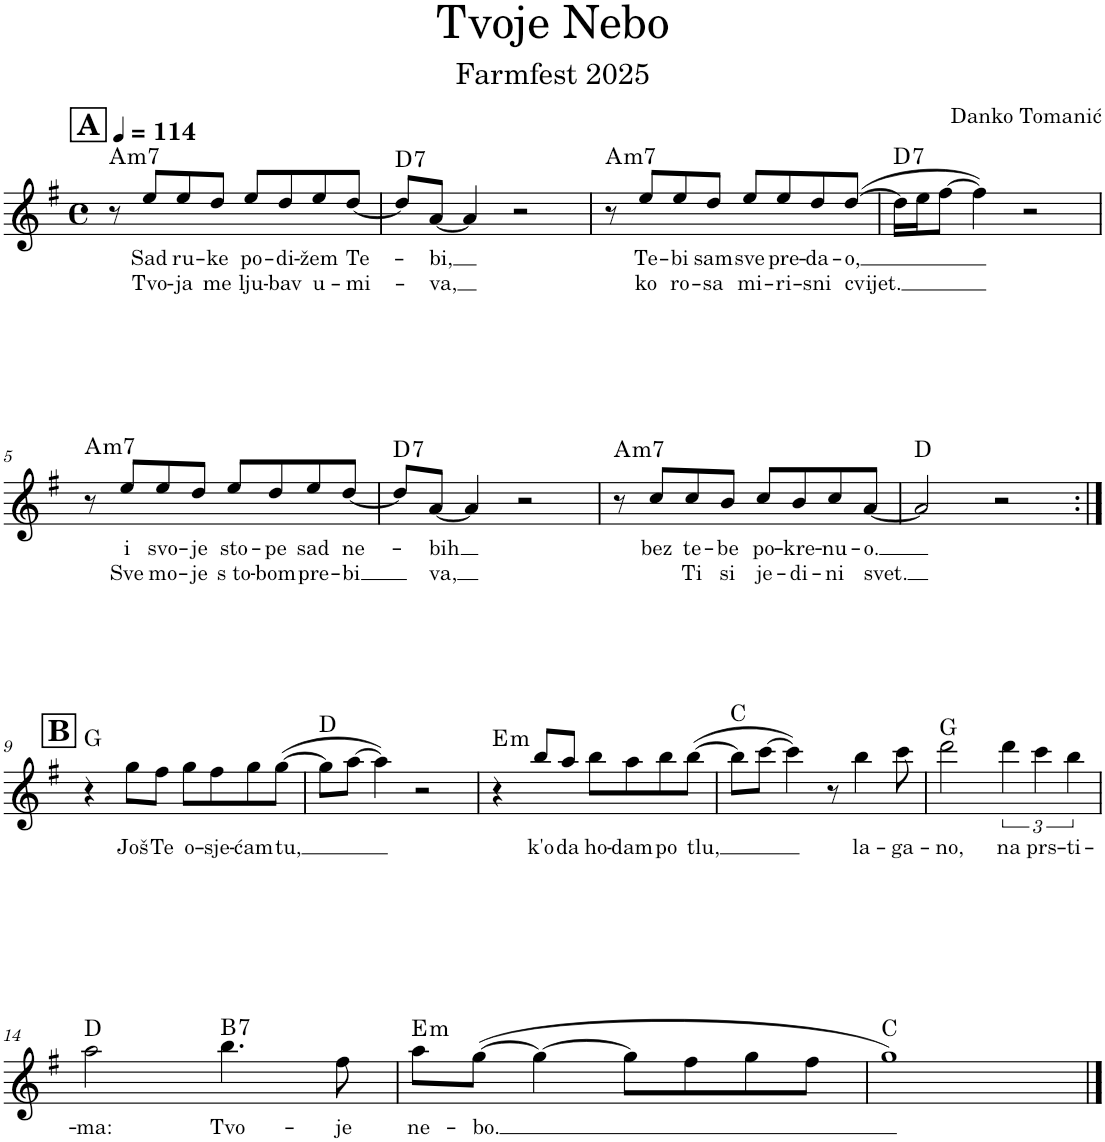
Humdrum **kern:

**kern	**text	**text	**harte
*part1	*part1	*part1	*part1
*staff1	*staff1	*staff1	*
*I"Voice	*	*	*
*I'Vo.	*	*	*
*clefG2	*	*	*
*k[f#]	*	*	*
*M4/4	*	*	*
*met(c)	*	*	*
*MM114	*	*	*
!!LO:REH:place=s1:a:B:cj:fs=14:t=A
=1	=1	=1	=1
!	!	!	!LO:H:kt=m7
8r	.	.	A:min7
!	!LO:LY:b	!LO:LY:b	!
8ee/L	Sad	Tvo-	.
!	!LO:LY:b	!LO:LY:b	!
8ee/	ru-	-ja	.
!	!LO:LY:b	!LO:LY:b	!
8dd/J	-ke	me	.
!	!LO:LY:b	!LO:LY:b	!
8ee/L	po-	lju-	.
!	!LO:LY:b	!LO:LY:b	!
8dd/	-di-	-bav	.
!	!LO:LY:b	!LO:LY:b	!
8ee/	-žem	u-	.
!	!LO:LY:b	!LO:LY:b	!
[8dd/J	Te-	-mi-	.
=2	=2	=2	=2
!	!	!	!LO:H:kt=7
8dd/L]	.	.	D:7
!	!LO:LY:b	!LO:LY:b	!
[8a/J	-bi,	-va,	.
4a/]	.	.	.
2r	.	.	.
=3	=3	=3	=3
!	!	!	!LO:H:kt=m7
8r	.	.	A:min7
!	!LO:LY:b	!LO:LY:b	!
8ee/L	Te-	ko	.
!	!LO:LY:b	!LO:LY:b	!
8ee/	-bi	ro-	.
!	!LO:LY:b	!LO:LY:b	!
8dd/J	sam	-sa	.
!	!LO:LY:b	!LO:LY:b	!
8ee/L	sve	mi-	.
!	!LO:LY:b	!LO:LY:b	!
8ee/	pre-	-ri-	.
!	!LO:LY:b	!LO:LY:b	!
8dd/	-da-	-sni	.
!	!LO:LY:b	!LO:LY:b	!
([8dd/J	-o,	cvijet.	.
=4	=4	=4	=4
!	!	!	!LO:H:kt=7
16dd\LL]	.	.	D:7
16ee\J	.	.	.
[8ff#\J	.	.	.
4ff#\])	.	.	.
2r	.	.	.
!!LO:LB:g=z
=5	=5	=5	=5
!	!	!	!LO:H:kt=m7
8r	.	.	A:min7
!	!LO:LY:b	!LO:LY:b	!
8ee/L	i	Sve	.
!	!LO:LY:b	!LO:LY:b	!
8ee/	svo-	mo-	.
!	!LO:LY:b	!LO:LY:b	!
8dd/J	-je	-je	.
!	!LO:LY:b	!LO:LY:b	!
8ee/L	sto-	s to-	.
!	!LO:LY:b	!LO:LY:b	!
8dd/	-pe	-bom	.
!	!LO:LY:b	!LO:LY:b	!
8ee/	sad	pre-	.
!	!LO:LY:b	!LO:LY:b	!
[8dd/J	ne-	-bi	.
=6	=6	=6	=6
!	!	!	!LO:H:kt=7
8dd/L]	.	.	D:7
!	!LO:LY:b	!LO:LY:b	!
[8a/J	-bih	va,	.
4a/]	.	.	.
2r	.	.	.
=7	=7	=7	=7
!	!	!	!LO:H:kt=m7
8r	.	.	A:min7
!	!LO:LY:b	!	!
8cc/L	bez	.	.
!	!LO:LY:b	!LO:LY:b	!
8cc/	te-	Ti	.
!	!LO:LY:b	!LO:LY:b	!
8b/J	-be	si	.
!	!LO:LY:b	!LO:LY:b	!
8cc/L	po-	je-	.
!	!LO:LY:b	!LO:LY:b	!
8b/	-kre-	-di-	.
!	!LO:LY:b	!LO:LY:b	!
8cc/	-nu-	-ni	.
!	!LO:LY:b	!LO:LY:b	!
[8a/J	-o.	svet.	.
=8	=8	=8	=8
2a/]	.	.	D:maj
2r	.	.	.
!!LO:LB:g=z
!!LO:REH:place=s1:a:B:cj:fs=14:t=B
=9:|!	=9:|!	=9:|!	=9:|!
4r	.	.	G:maj
!	!LO:LY:b	!	!
8gg\L	Još	.	.
!	!LO:LY:b	!	!
8ff#\J	Te	.	.
!	!LO:LY:b	!	!
8gg\L	o-	.	.
!	!LO:LY:b	!	!
8ff#\	-sje-	.	.
!	!LO:LY:b	!	!
8gg\	-ćam	.	.
!	!LO:LY:b	!	!
([8gg\J	tu,	.	.
=10	=10	=10	=10
8gg\L]	.	.	D:maj
[8aa\J	.	.	.
4aa\])	.	.	.
2r	.	.	.
=11	=11	=11	=11
!	!	!	!LO:H:kt=m
4r	.	.	E:min
!	!LO:LY:b	!	!
8bb/L	k'o	.	.
!	!LO:LY:b	!	!
8aa/J	da	.	.
!	!LO:LY:b	!	!
8bb\L	ho-	.	.
!	!LO:LY:b	!	!
8aa\	-dam	.	.
!	!LO:LY:b	!	!
8bb\	po	.	.
!	!LO:LY:b	!	!
([8bb\J	tlu,	.	.
=12	=12	=12	=12
8bb\L]	.	.	C:maj
[8ccc\J	.	.	.
4ccc\])	.	.	.
8r	.	.	.
!	!LO:LY:b	!	!
4bb\	la-	.	.
!	!LO:LY:b	!	!
8ccc\	-ga-	.	.
=13	=13	=13	=13
!	!LO:LY:b	!	!
2ddd\	-no,	.	G:maj
!	!LO:LY:b	!	!
6ddd\	na	.	.
!	!LO:LY:b	!	!
6ccc\	prs-	.	.
!	!LO:LY:b	!	!
6bb\	-ti-	.	.
!!LO:LB:g=z
=14	=14	=14	=14
!	!LO:LY:b	!	!
2aa\	-ma:	.	D:maj
!	!LO:LY:b	!	!LO:H:kt=7
4.bb\	Tvo-	.	B:7
!	!LO:LY:b	!	!
8ff#\	-je	.	.
=15	=15	=15	=15
!	!LO:LY:b	!	!LO:H:kt=m
8aa\L	ne-	.	E:min
!	!LO:LY:b	!	!
([8gg\J	-bo.	.	.
4gg\_	.	.	.
8gg\L]	.	.	.
8ff#\	.	.	.
8gg\	.	.	.
8ff#\J	.	.	.
=16	=16	=16	=16
1gg)	.	.	C:maj
==	==	==	==
*-	*-	*-	*-
